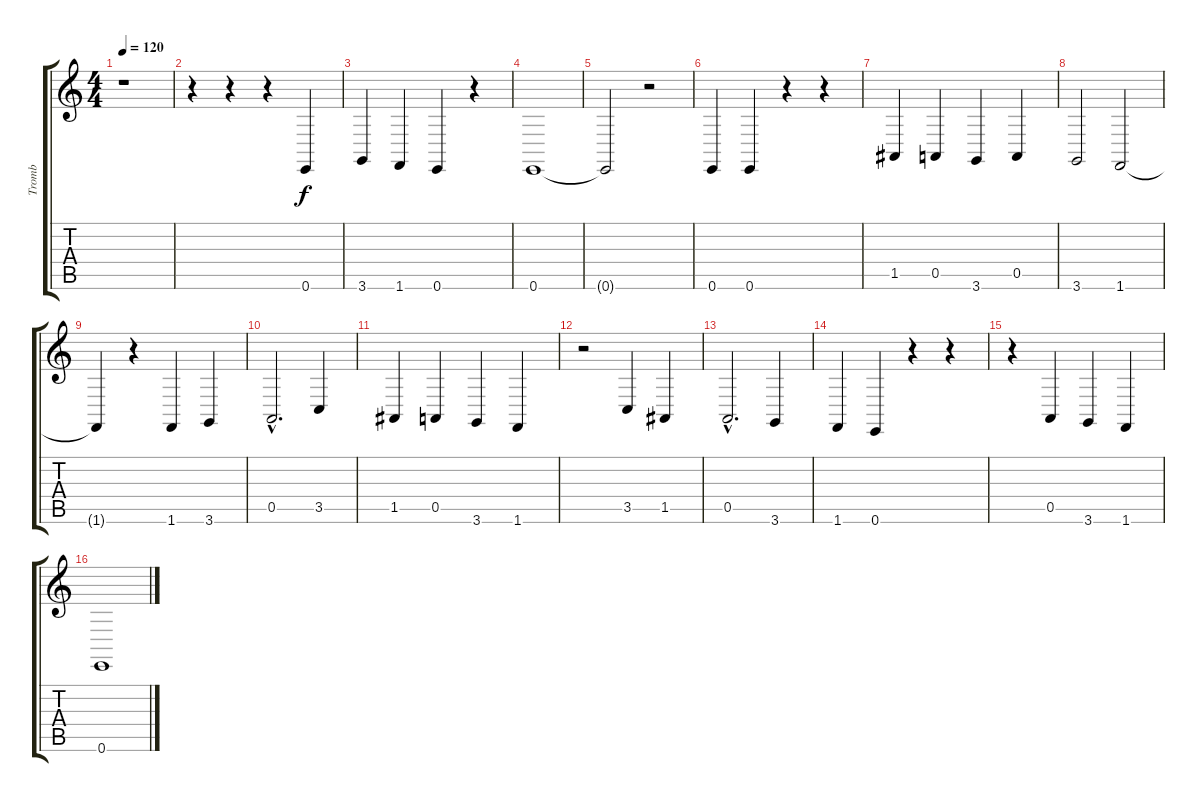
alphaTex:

\track ("Tromb" "Tromb") {instrument trombone}
\staff {score tabs}
\tuning (E4 B3 G3 D3 A2 E2) {hide}
\ts (4 4)
\tempo 120
\clef g2
\ks c
r.1{dy f instrument trombone} |
r.4 r.4 r.4 0.6.4 |
3.6.4 1.6.4 0.6.4 r.4 |
0.6.1 |
0.6{t}.2 r.2 |
0.6.4 0.6.4 r.4 r.4 |
1.5.4 0.5.4 3.6.4 0.5.4 |
3.6.2 1.6.2 |
1.6{t}.4 r.4 1.6.4 3.6.4 |
0.5{hac}.2{d} 3.5.4 |
1.5.4 0.5.4 3.6.4 1.6.4 |
r.2 3.5.4 1.5.4 |
0.5{hac}.2{d} 3.6.4 |
1.6.4 0.6.4 r.4 r.4 |
r.4 0.5.4 3.6.4 1.6.4 |
0.6.1
